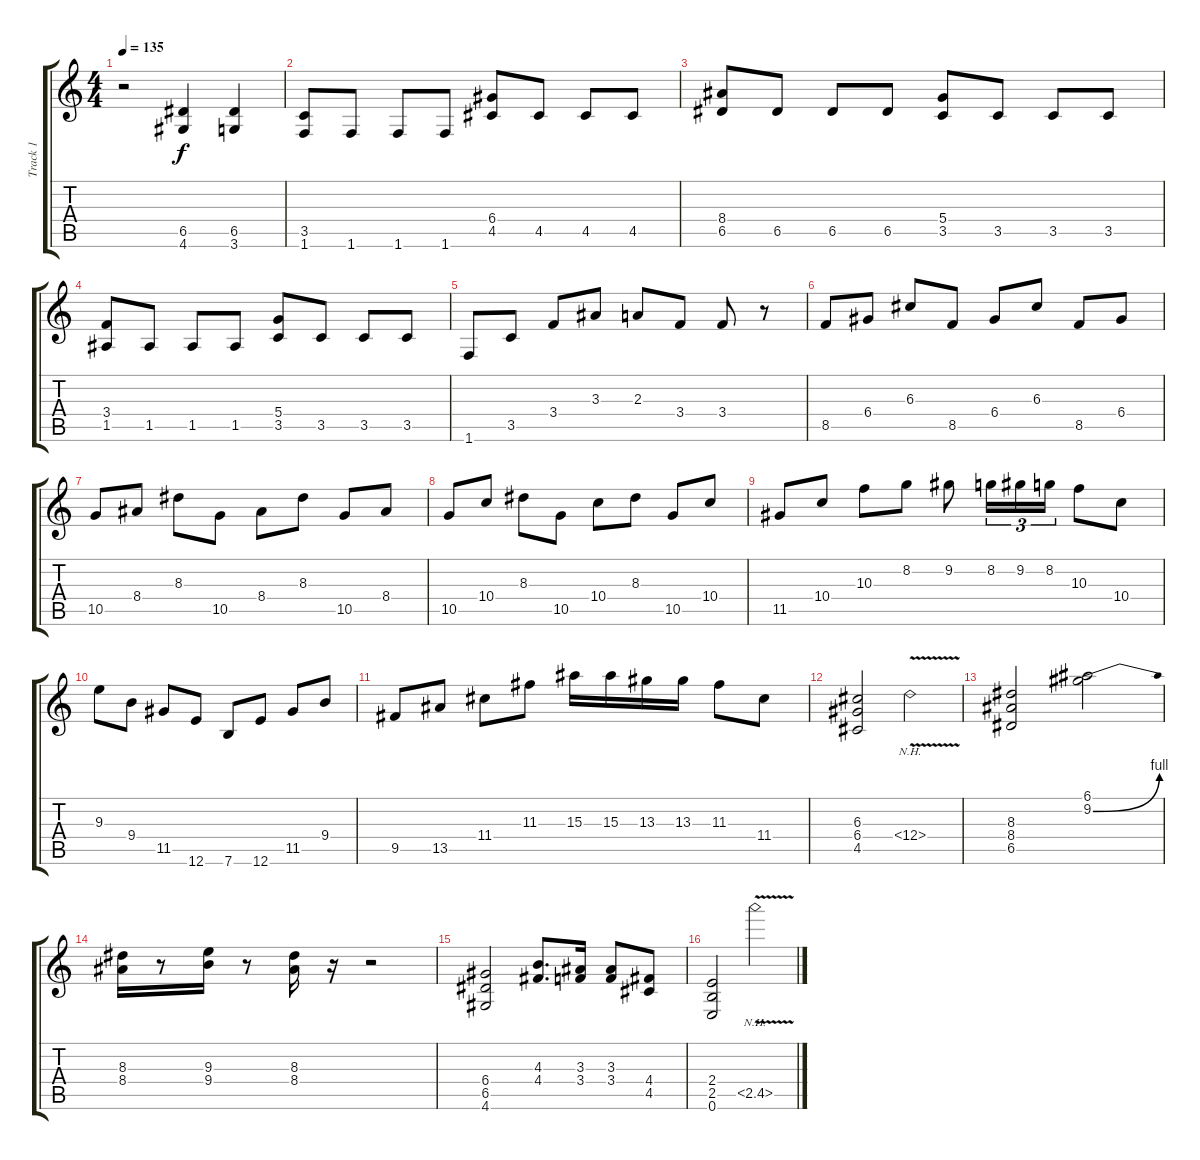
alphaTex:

\track ("Track 1" "Track 1") {instrument overdrivenguitar}
\staff {score tabs}
\tuning (E4 B3 G3 D3 A2 E2) {hide}
\ts (4 4)
\tempo 135
\clef g2
\ks c
r.2{dy f} (6.5 4.6).4 (6.5 3.6).4 |
(3.5 1.6).8 1.6.8 1.6.8 1.6.8 (6.4 4.5).8 4.5.8 4.5.8 4.5.8 |
(8.4 6.5).8 6.5.8 6.5.8 6.5.8 (5.4 3.5).8 3.5.8 3.5.8 3.5.8 |
(3.4 1.5).8 1.5.8 1.5.8 1.5.8 (5.4 3.5).8 3.5.8 3.5.8 3.5.8 |
1.6.8 3.5.8 3.4.8 3.3.8 2.3.8 3.4.8 3.4.8 r.8 |
8.5.8 6.4.8 6.3.8 8.5.8 6.4.8 6.3.8 8.5.8 6.4.8 |
10.5.8 8.4.8 8.3.8 10.5.8 8.4.8 8.3.8 10.5.8 8.4.8 |
10.5.8 10.4.8 8.3.8 10.5.8 10.4.8 8.3.8 10.5.8 10.4.8 |
11.5.8 10.4.8 10.3.8 8.2.8 9.2.8 8.2.16{tu (3 2)} 9.2.16{tu (3 2)} 8.2.16{tu (3 2)} 10.3.8 10.4.8 |
9.3.8 9.4.8 11.5.8 12.6.8 7.6.8 12.6.8 11.5.8 9.4.8 |
9.5.8 13.5.8 11.4.8 11.3.8 15.3.16 15.3.16 13.3.16 13.3.16 11.3.8 11.4.8 |
(6.3 6.4 4.5).2 6.4{nh v}.2 |
(8.3 8.4 6.5).2 (6.1 9.2{be (bend 0 0 60 4)}).2 |
(8.3 8.4).16 r.8 (9.3 9.4).16 r.8 (8.3 8.4).16 r.16 r.2 |
(6.4 6.5 4.6).2 (4.3 4.4).8{d} (3.3 3.4).16 (3.3 3.4).8 (4.4 4.5).8 |
(2.4 2.5 0.6).2 2.5{nh v}.2
